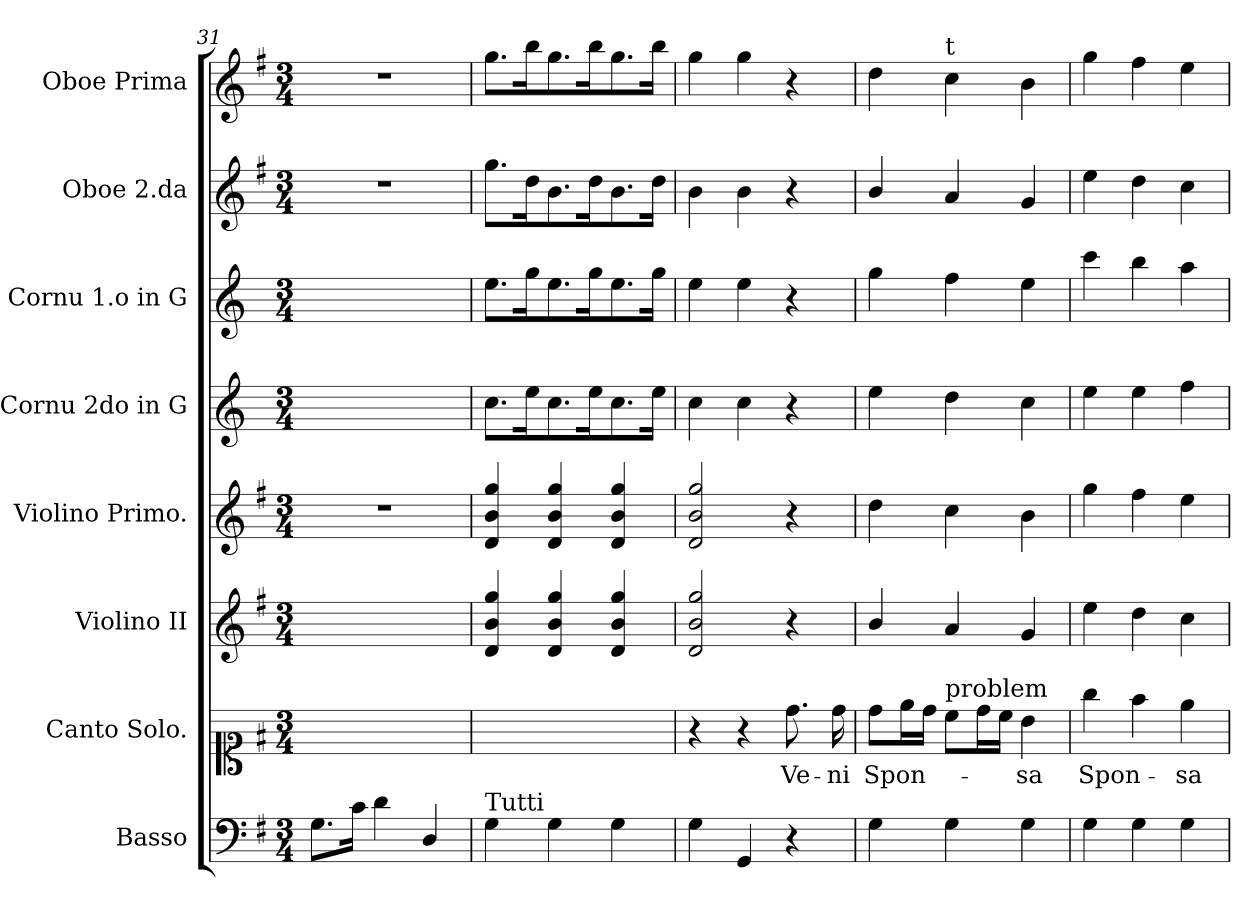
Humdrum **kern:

**kern	**kern	**text	**kern	**dynam	**kern	**dynam	**kern	**dynam	**kern	**dynam	**kern	**dynam	**kern	**dynam
*part8	*part7	*part7	*part6	*part6	*part5	*part5	*part4	*part4	*part3	*part3	*part2	*part2	*part1	*part1
*staff8	*staff7	*staff7	*staff6	*staff6	*staff5	*staff5	*staff4	*staff4	*staff3	*staff3	*staff2	*staff2	*staff1	*staff1
*I"Basso	*I"Canto Solo.	*	*I"Violino II	*	*I"Violino Primo.	*	*I"Cornu 2do in G	*	*I"Cornu 1.o   in G	*	*I"Oboe 2.da	*	*I"Oboe Prima	*
*I'B	*I'C	*	*I'Vln. II	*	*I'Vln. I	*	*I'Cor II	*	*I'Cor I	*	*I'Ob II	*	*I'Ob I	*
*clefF4	*clefC1	*	*clefG2	*	*clefG2	*	*clefG2	*	*clefG2	*	*clefG2	*	*clefG2	*
*	*	*	*	*	*	*	*ITrd3c5	*	*ITrd3c5	*	*	*	*	*
*k[f#]	*k[f#]	*	*k[f#]	*	*k[f#]	*	*k[f#]	*	*k[f#]	*	*k[f#]	*	*k[f#]	*
*G:	*G:	*	*G:	*	*G:	*	*	*	*	*	*G:	*	*G:	*
*M3/4	*M3/4	*	*M3/4	*	*M3/4	*	*M3/4	*	*M3/4	*	*M3/4	*	*M3/4	*
=31	=31	=31	=31	=31	=31	=31	=31	=31	=31	=31	=31	=31	=31	=31
8.G\L	2.ryy	.	2.ryy	.	2.r	.	2.ryy	.	2.ryy	.	2.r	.	2.r	.
16c\Jk	.	.	.	.	.	.	.	.	.	.	.	.	.	.
4d\	.	.	.	.	.	.	.	.	.	.	.	.	.	.
4D/	.	.	.	.	.	.	.	.	.	.	.	.	.	.
=32	=32	=32	=32	=32	=32	=32	=32	=32	=32	=32	=32	=32	=32	=32
!LO:TX:a:t=Tutti	!	!	!	!	!	!	!	!	!	!	!	!	!	!
4G\	2.ryy	.	4d/ 4b/ 4gg/	po.	4d/ 4b/ 4gg/	po.	8.g\L	.	8.b\L	.	8.gg\L	.	8.gg\L	.
.	.	.	.	.	.	.	16b\K	.	16dd\K	.	16dd\K	.	16bb\K	.
4G\	.	.	4d/ 4b/ 4gg/	.	4d/ 4b/ 4gg/	.	8.g\	.	8.b\	.	8.b\	.	8.gg\	.
.	.	.	.	.	.	.	16b\K	.	16dd\K	.	16dd\K	.	16bb\K	.
4G\	.	.	4d/ 4b/ 4gg/	.	4d/ 4b/ 4gg/	.	8.g\	.	8.b\	.	8.b\	.	8.gg\	.
.	.	.	.	.	.	.	16b\Jk	.	16dd\Jk	.	16dd\Jk	.	16bb\Jk	.
=33	=33	=33	=33	=33	=33	=33	=33	=33	=33	=33	=33	=33	=33	=33
4G\	4r	.	2d/ 2b/ 2gg/	.	2d/ 2b/ 2gg/	.	4g\	.	4b\	.	4b\	.	4gg\	.
4GG/	4r	.	.	.	.	.	4g\	.	4b\	.	4b\	.	4gg\	.
4r	8.dd\	Ve-	4r	.	4r	.	4r	.	4r	.	4r	.	4r	.
.	16dd\	-ni	.	.	.	.	.	.	.	.	.	.	.	.
=34	=34	=34	=34	=34	=34	=34	=34	=34	=34	=34	=34	=34	=34	=34
!	!	!	!	!LO:DY:a	!	!	!	!	!	!	!	!LO:DY:a	!	!
4G\	8dd\L	Spon-	4b/	pianis	4dd\	ppo.	4b\	piano	4dd\	piano	4b/	piano	4dd\	pianis
.	16ee\L	.	.	.	.	.	.	.	.	.	.	.	.	.
.	16dd\JJ	.	.	.	.	.	.	.	.	.	.	.	.	.
!	!	!	!	!	!	!	!	!	!	!	!	!	!LO:TX:a:t=t	!
!	!LO:TX:a:t=problem	!	!	!	!	!	!	!	!	!	!	!	!	!
4G\	8cc\L	.	4a/	.	4cc\	.	4a\	.	4cc\	.	4a/	.	4cc\	.
.	16dd\L	.	.	.	.	.	.	.	.	.	.	.	.	.
.	16cc\JJ	.	.	.	.	.	.	.	.	.	.	.	.	.
4G\	4b\	-sa	4g/	.	4b\	.	4g\	.	4b\	.	4g/	.	4b\	.
=35	=35	=35	=35	=35	=35	=35	=35	=35	=35	=35	=35	=35	=35	=35
4G\	4gg\	Spon-	4ee\	.	4gg\	.	4b\	.	4gg\	.	4ee\	.	4gg\	.
4G\	4ff#\	.	4dd\	.	4ff#\	.	4b\	.	4ff#\	.	4dd\	.	4ff#\	.
4G\	4ee\	-sa	4cc\	.	4ee\	.	4cc\	.	4ee\	.	4cc\	.	4ee\	.
=	=	=	=	=	=	=	=	=	=	=	=	=	=	=
*-	*-	*-	*-	*-	*-	*-	*-	*-	*-	*-	*-	*-	*-	*-
